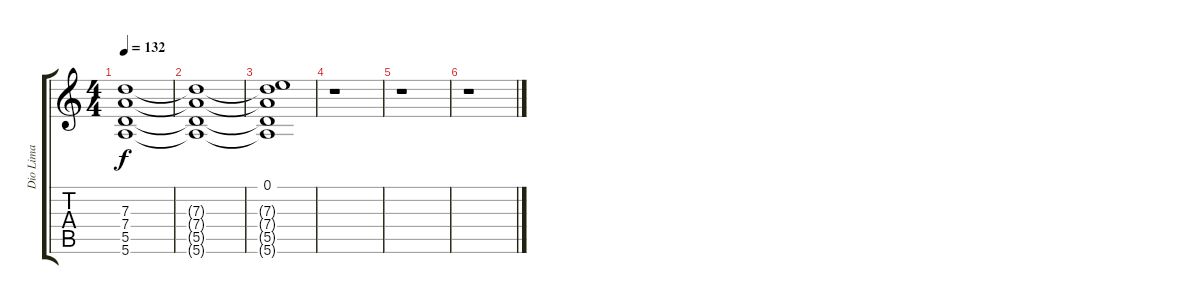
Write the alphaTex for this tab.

\track ("Dio Lima" "Dio Lima") {instrument distortionguitar}
\staff {score tabs}
\tuning (E4 B3 G3 D3 A2 E2) {hide}
\ts (4 4)
\tempo 132
\clef g2
\ks c
(7.3{t} 7.4{t} 5.5{t} 5.6{t}).1{dy f} |
(7.3{t} 7.4{t} 5.5{t} 5.6{t}).1 |
(0.1 7.3{t} 7.4{t} 5.5{t} 5.6{t}).1 |
r.1 |
r.1 |
r.1
